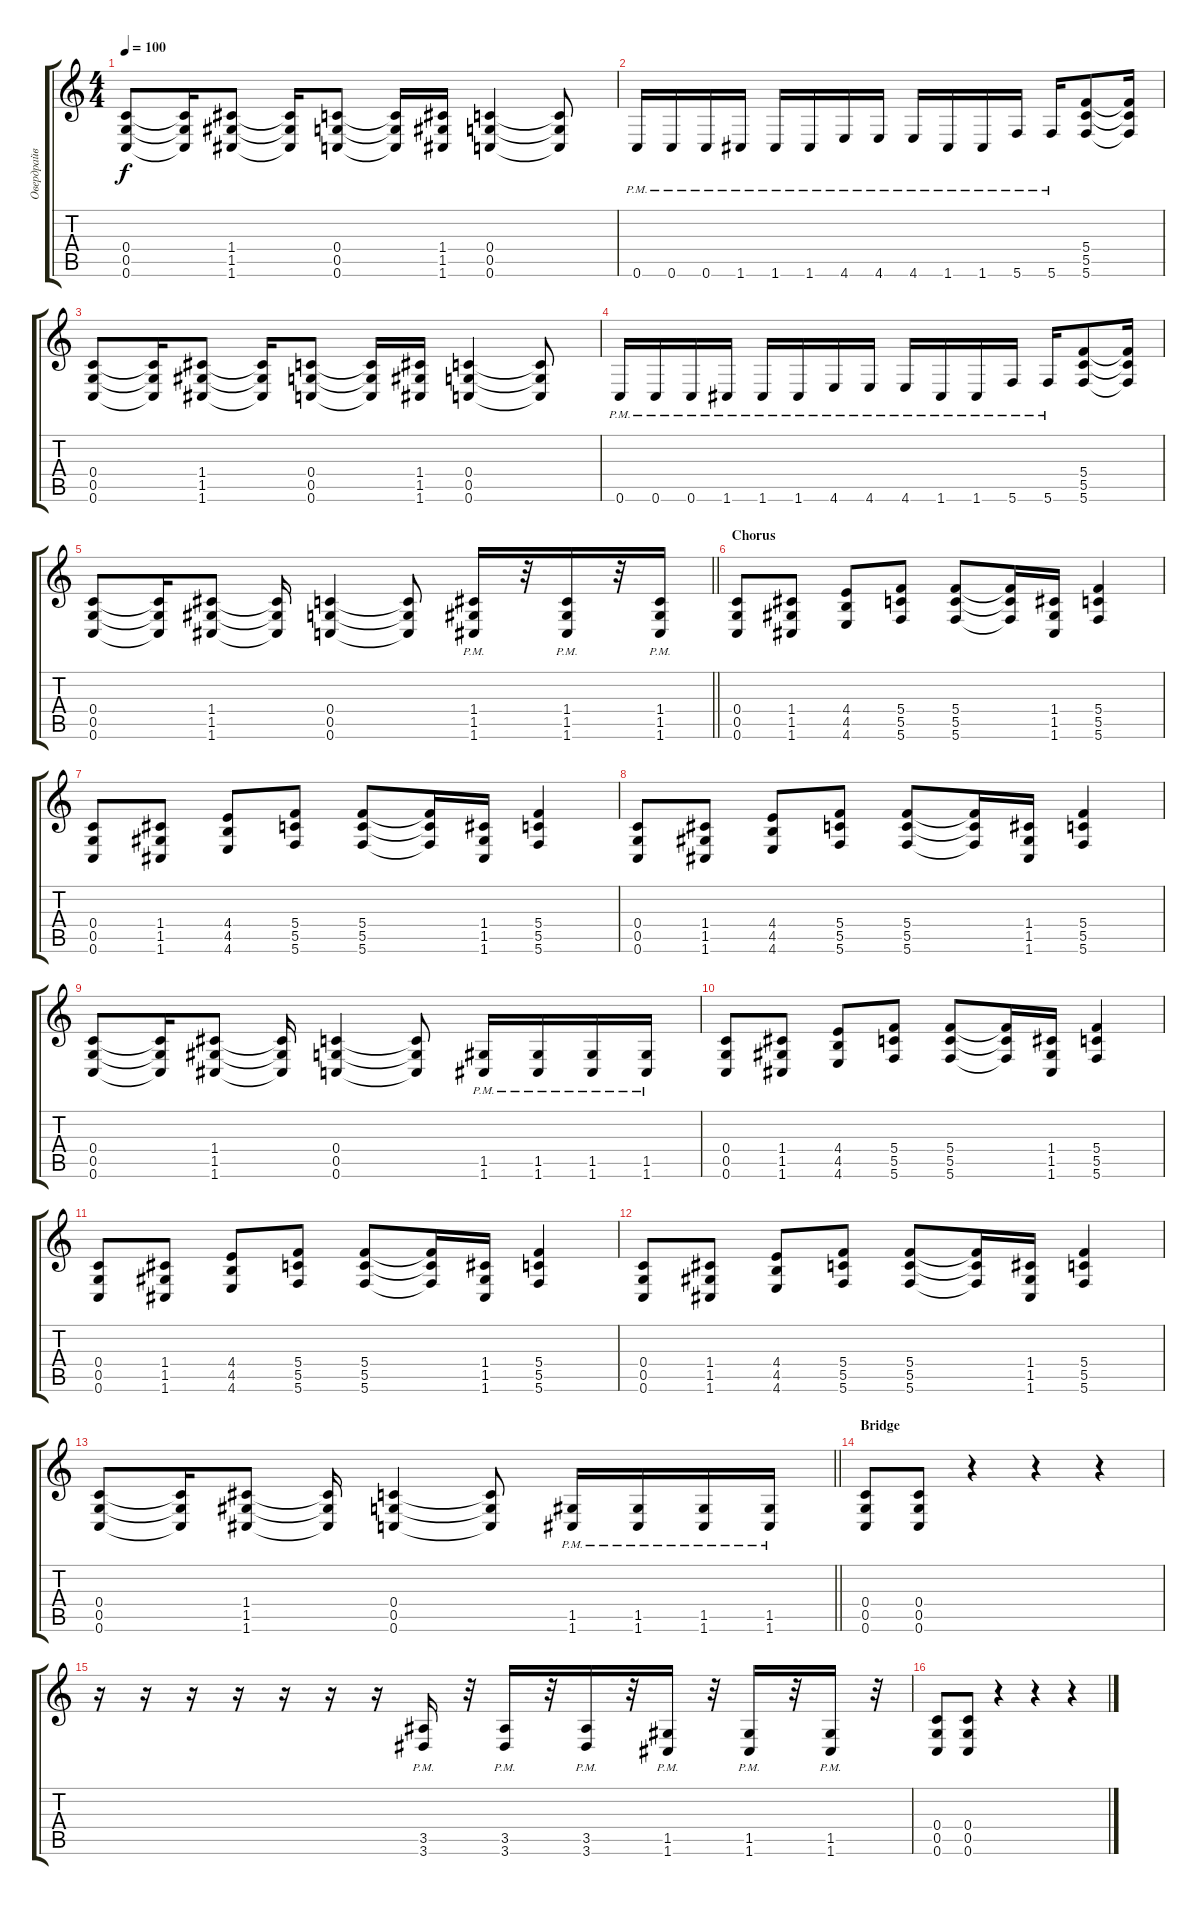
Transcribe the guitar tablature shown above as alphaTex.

\track ("Овердрайв" "Овердрайв") {instrument overdrivenguitar}
\staff {score tabs}
\tuning (D4 A3 F3 C3 G2 C2) {hide}
\ts (4 4)
\tempo 100
\clef g2
\ks c
(0.4 0.5 0.6).8{dy f} (0.4{t} 0.5{t} 0.6{t}).16 (1.4 1.5 1.6).8 (1.4{t} 1.5{t} 1.6{t}).16 (0.4 0.5 0.6).8 (0.4{t} 0.5{t} 0.6{t}).16 (1.4 1.5 1.6).16 (0.4 0.5 0.6).4 (0.4{t} 0.5{t} 0.6{t}).8 |
0.6{pm}.16 0.6{pm}.16 0.6{pm}.16 1.6{pm}.16 1.6{pm}.16 1.6{pm}.16 4.6{pm}.16 4.6{pm}.16 4.6{pm}.16 1.6{pm}.16 1.6{pm}.16 5.6{pm}.16 5.6{pm}.16 (5.4 5.5 5.6).8 (5.4{t} 5.5{t} 5.6{t}).16 |
(0.4 0.5 0.6).8 (0.4{t} 0.5{t} 0.6{t}).16 (1.4 1.5 1.6).8 (1.4{t} 1.5{t} 1.6{t}).16 (0.4 0.5 0.6).8 (0.4{t} 0.5{t} 0.6{t}).16 (1.4 1.5 1.6).16 (0.4 0.5 0.6).4 (0.4{t} 0.5{t} 0.6{t}).8 |
0.6{pm}.16 0.6{pm}.16 0.6{pm}.16 1.6{pm}.16 1.6{pm}.16 1.6{pm}.16 4.6{pm}.16 4.6{pm}.16 4.6{pm}.16 1.6{pm}.16 1.6{pm}.16 5.6{pm}.16 5.6{pm}.16 (5.4 5.5 5.6).8 (5.4{t} 5.5{t} 5.6{t}).16 |
\barLineRight lightlight
(0.4 0.5 0.6).8 (0.4{t} 0.5{t} 0.6{t}).16 (1.4 1.5 1.6).8 (1.4{t} 1.5{t} 1.6{t}).16 (0.4 0.5 0.6).4 (0.4{t} 0.5{t} 0.6{t}).8 (1.4{pm} 1.5{pm} 1.6{pm}).16 r.32 (1.4{pm} 1.5{pm} 1.6{pm}).16 r.32 (1.4{pm} 1.5{pm} 1.6{pm}).16 |
\section ("" "Chorus")
(0.4 0.5 0.6).8 (1.4 1.5 1.6).8 (4.4 4.5 4.6).8 (5.4 5.5 5.6).8 (5.4 5.5 5.6).8 (5.4{t} 5.5{t} 5.6{t}).16 (1.4 1.5 1.6).16 (5.4 5.5 5.6).4 |
(0.4 0.5 0.6).8 (1.4 1.5 1.6).8 (4.4 4.5 4.6).8 (5.4 5.5 5.6).8 (5.4 5.5 5.6).8 (5.4{t} 5.5{t} 5.6{t}).16 (1.4 1.5 1.6).16 (5.4 5.5 5.6).4 |
(0.4 0.5 0.6).8 (1.4 1.5 1.6).8 (4.4 4.5 4.6).8 (5.4 5.5 5.6).8 (5.4 5.5 5.6).8 (5.4{t} 5.5{t} 5.6{t}).16 (1.4 1.5 1.6).16 (5.4 5.5 5.6).4 |
(0.4 0.5 0.6).8 (0.4{t} 0.5{t} 0.6{t}).16 (1.4 1.5 1.6).8 (1.4{t} 1.5{t} 1.6{t}).16 (0.4 0.5 0.6).4 (0.4{t} 0.5{t} 0.6{t}).8 (1.5{pm} 1.6{pm}).16 (1.5{pm} 1.6{pm}).16 (1.5{pm} 1.6{pm}).16 (1.5{pm} 1.6{pm}).16 |
(0.4 0.5 0.6).8 (1.4 1.5 1.6).8 (4.4 4.5 4.6).8 (5.4 5.5 5.6).8 (5.4 5.5 5.6).8 (5.4{t} 5.5{t} 5.6{t}).16 (1.4 1.5 1.6).16 (5.4 5.5 5.6).4 |
(0.4 0.5 0.6).8 (1.4 1.5 1.6).8 (4.4 4.5 4.6).8 (5.4 5.5 5.6).8 (5.4 5.5 5.6).8 (5.4{t} 5.5{t} 5.6{t}).16 (1.4 1.5 1.6).16 (5.4 5.5 5.6).4 |
(0.4 0.5 0.6).8 (1.4 1.5 1.6).8 (4.4 4.5 4.6).8 (5.4 5.5 5.6).8 (5.4 5.5 5.6).8 (5.4{t} 5.5{t} 5.6{t}).16 (1.4 1.5 1.6).16 (5.4 5.5 5.6).4 |
\barLineRight lightlight
(0.4 0.5 0.6).8 (0.4{t} 0.5{t} 0.6{t}).16 (1.4 1.5 1.6).8 (1.4{t} 1.5{t} 1.6{t}).16 (0.4 0.5 0.6).4 (0.4{t} 0.5{t} 0.6{t}).8 (1.5{pm} 1.6{pm}).16 (1.5{pm} 1.6{pm}).16 (1.5{pm} 1.6{pm}).16 (1.5{pm} 1.6{pm}).16 |
\section ("" "Bridge")
(0.4 0.5 0.6).8 (0.4 0.5 0.6).8 r.4 r.4 r.4 |
r.16 r.16 r.16 r.16 r.16 r.16 r.16 (3.5{pm} 3.6{pm}).16 r.32 (3.5{pm} 3.6{pm}).16 r.32 (3.5{pm} 3.6{pm}).16 r.32 (1.5{pm} 1.6{pm}).16 r.32 (1.5{pm} 1.6{pm}).16 r.32 (1.5{pm} 1.6{pm}).16 r.32 |
(0.4 0.5 0.6).8 (0.4 0.5 0.6).8 r.4 r.4 r.4
